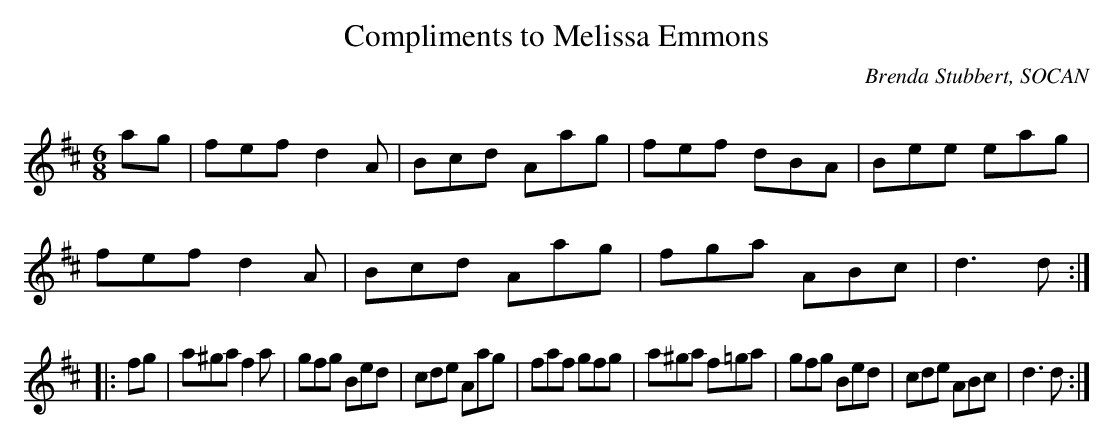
X:1
T:Compliments to Melissa Emmons
C:Brenda Stubbert, SOCAN
Q:333
L:1/8
M:6/8
K:D
ag|fef d2 A|Bcd Aag|fef dBA|Bee eag|!
fef d2 A|Bcd Aag|fga ABc|d3 d:|!
|:fg|a^ga f2 a|gfg Bed|cde Aag|faf gfg|
a^ga f=ga|gfg Bed|cde ABc| d3 d:|
